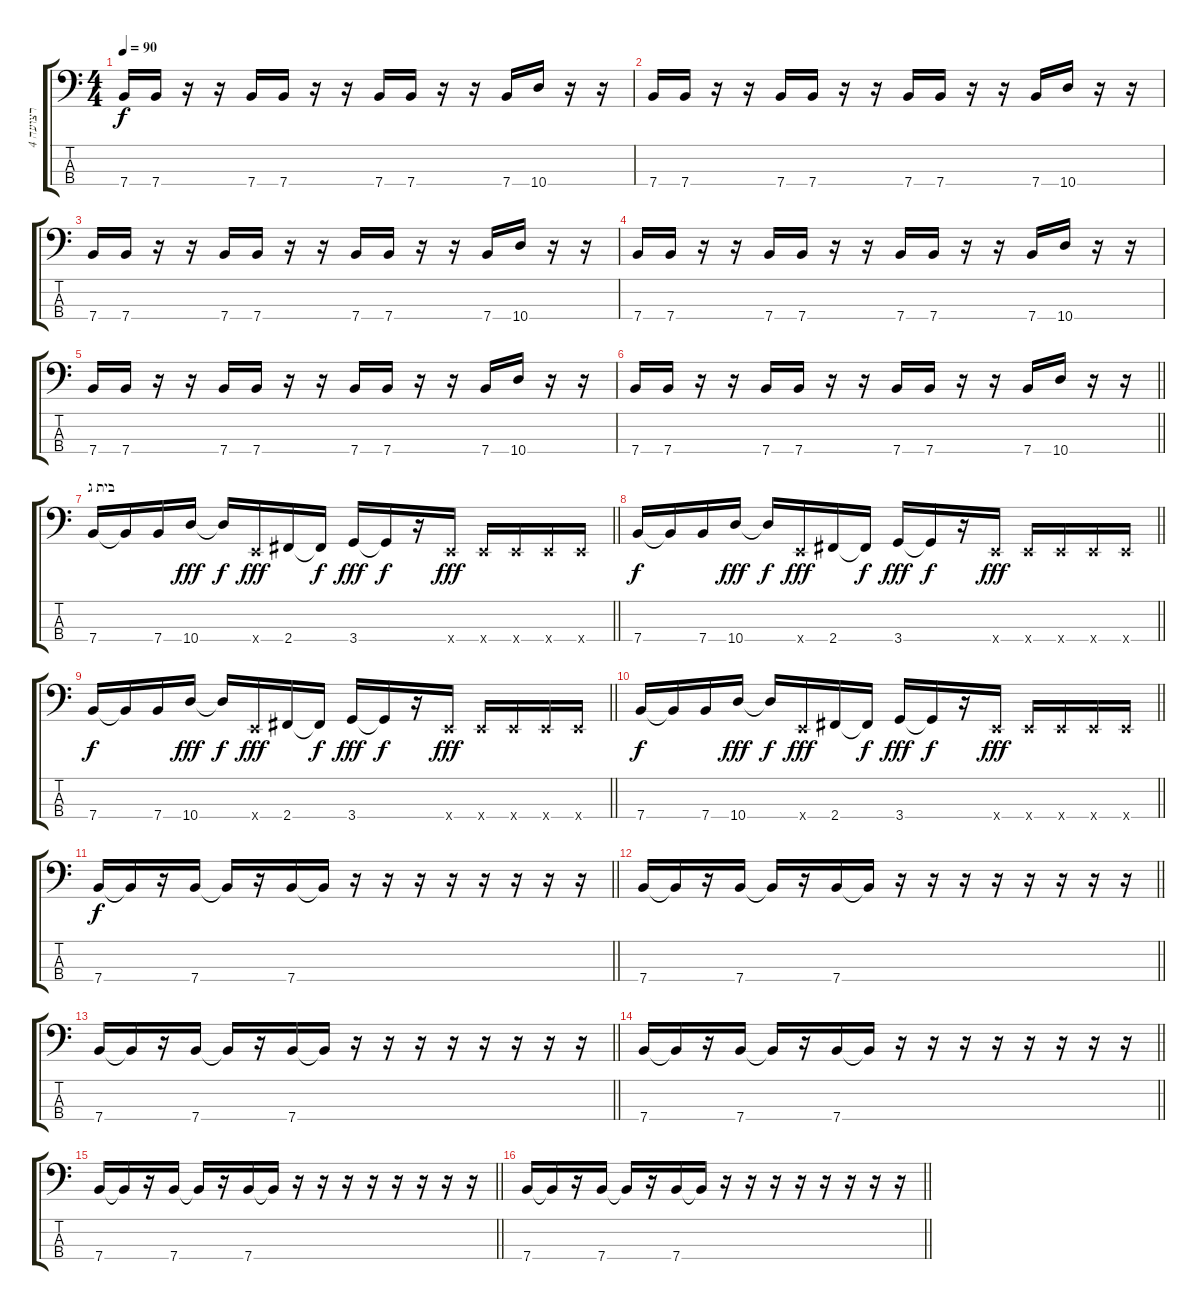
\track ("רצועה 4" "רצועה 4") {instrument electricbassfinger}
\staff {score tabs}
\tuning (G2 D2 A1 E1) {hide}
\ts (4 4)
\tempo 90
\clef f4
\ks c
7.4.16{dy f} 7.4.16 r.16 r.16 7.4.16 7.4.16 r.16 r.16 7.4.16 7.4.16 r.16 r.16 7.4.16 10.4.16 r.16 r.16 |
7.4.16 7.4.16 r.16 r.16 7.4.16 7.4.16 r.16 r.16 7.4.16 7.4.16 r.16 r.16 7.4.16 10.4.16 r.16 r.16 |
7.4.16 7.4.16 r.16 r.16 7.4.16 7.4.16 r.16 r.16 7.4.16 7.4.16 r.16 r.16 7.4.16 10.4.16 r.16 r.16 |
7.4.16 7.4.16 r.16 r.16 7.4.16 7.4.16 r.16 r.16 7.4.16 7.4.16 r.16 r.16 7.4.16 10.4.16 r.16 r.16 |
7.4.16 7.4.16 r.16 r.16 7.4.16 7.4.16 r.16 r.16 7.4.16 7.4.16 r.16 r.16 7.4.16 10.4.16 r.16 r.16 |
\barLineRight lightlight
7.4.16 7.4.16 r.16 r.16 7.4.16 7.4.16 r.16 r.16 7.4.16 7.4.16 r.16 r.16 7.4.16 10.4.16 r.16 r.16 |
\section ("" "בית ג")
\barLineRight lightlight
7.4.16 7.4{t}.16 7.4.16 10.4.16{dy fff} 10.4{t}.16{dy f} 0.4{x}.16{dy fff} 2.4.16 2.4{t}.16{dy f} 3.4.16{dy fff} 3.4{t}.16{dy f} r.16 0.4{x}.16{dy fff} 0.4{x}.16 0.4{x}.16 0.4{x}.16 0.4{x}.16 |
\barLineRight lightlight
7.4.16{dy f} 7.4{t}.16 7.4.16 10.4.16{dy fff} 10.4{t}.16{dy f} 0.4{x}.16{dy fff} 2.4.16 2.4{t}.16{dy f} 3.4.16{dy fff} 3.4{t}.16{dy f} r.16 0.4{x}.16{dy fff} 0.4{x}.16 0.4{x}.16 0.4{x}.16 0.4{x}.16 |
\barLineRight lightlight
7.4.16{dy f} 7.4{t}.16 7.4.16 10.4.16{dy fff} 10.4{t}.16{dy f} 0.4{x}.16{dy fff} 2.4.16 2.4{t}.16{dy f} 3.4.16{dy fff} 3.4{t}.16{dy f} r.16 0.4{x}.16{dy fff} 0.4{x}.16 0.4{x}.16 0.4{x}.16 0.4{x}.16 |
\barLineRight lightlight
7.4.16{dy f} 7.4{t}.16 7.4.16 10.4.16{dy fff} 10.4{t}.16{dy f} 0.4{x}.16{dy fff} 2.4.16 2.4{t}.16{dy f} 3.4.16{dy fff} 3.4{t}.16{dy f} r.16 0.4{x}.16{dy fff} 0.4{x}.16 0.4{x}.16 0.4{x}.16 0.4{x}.16 |
\barLineRight lightlight
7.4.16{dy f} 7.4{t}.16 r.16 7.4.16 7.4{t}.16 r.16 7.4.16 7.4{t}.16 r.16 r.16 r.16 r.16 r.16 r.16 r.16 r.16 |
\barLineRight lightlight
7.4.16 7.4{t}.16 r.16 7.4.16 7.4{t}.16 r.16 7.4.16 7.4{t}.16 r.16 r.16 r.16 r.16 r.16 r.16 r.16 r.16 |
\barLineRight lightlight
7.4.16 7.4{t}.16 r.16 7.4.16 7.4{t}.16 r.16 7.4.16 7.4{t}.16 r.16 r.16 r.16 r.16 r.16 r.16 r.16 r.16 |
\barLineRight lightlight
7.4.16 7.4{t}.16 r.16 7.4.16 7.4{t}.16 r.16 7.4.16 7.4{t}.16 r.16 r.16 r.16 r.16 r.16 r.16 r.16 r.16 |
\barLineRight lightlight
7.4.16 7.4{t}.16 r.16 7.4.16 7.4{t}.16 r.16 7.4.16 7.4{t}.16 r.16 r.16 r.16 r.16 r.16 r.16 r.16 r.16 |
\barLineRight lightlight
7.4.16 7.4{t}.16 r.16 7.4.16 7.4{t}.16 r.16 7.4.16 7.4{t}.16 r.16 r.16 r.16 r.16 r.16 r.16 r.16 r.16
